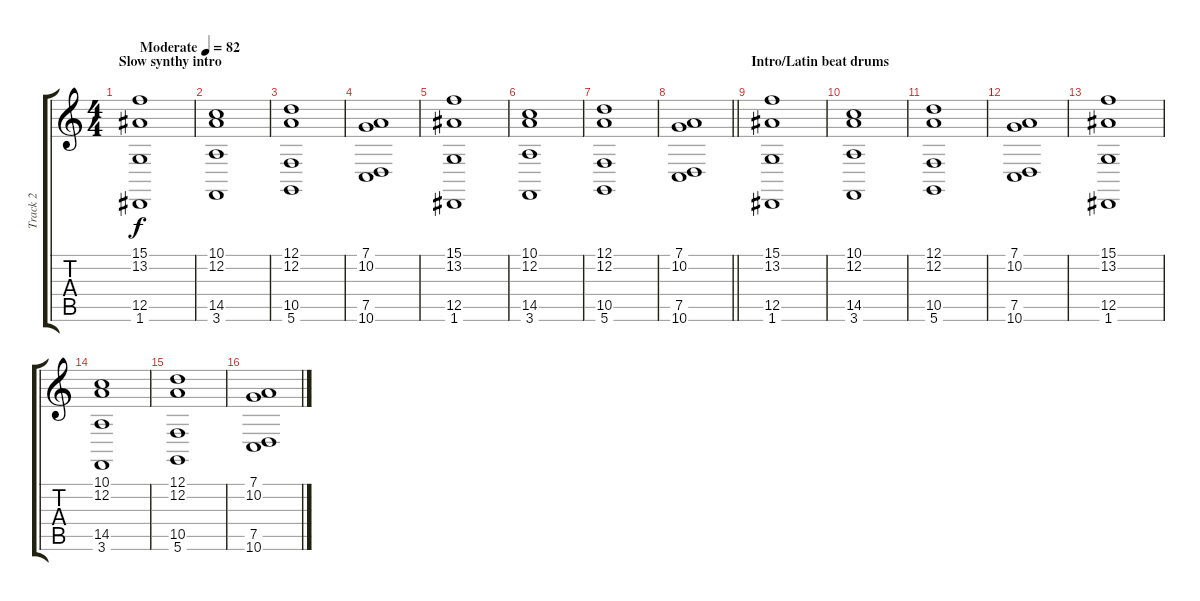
\track ("Track 2" "Track 2") {instrument pad2warm}
\staff {score tabs}
\tuning (D4 A3 F3 C3 G2 D2) {hide}
\ts (4 4)
\section ("" "Slow synthy intro")
\tempo (82 "Moderate")
\clef g2
\ks c
(15.1 13.2 12.5 1.6).1{dy f instrument pad2warm} |
(10.1 12.2 14.5 3.6).1 |
(12.1 12.2 10.5 5.6).1 |
(7.1 10.2 7.5 10.6).1 |
(15.1 13.2 12.5 1.6).1 |
(10.1 12.2 14.5 3.6).1 |
(12.1 12.2 10.5 5.6).1 |
\barLineRight lightlight
(7.1 10.2 7.5 10.6).1 |
\section ("" "Intro/Latin beat drums")
(15.1 13.2 12.5 1.6).1 |
(10.1 12.2 14.5 3.6).1 |
(12.1 12.2 10.5 5.6).1 |
(7.1 10.2 7.5 10.6).1 |
(15.1 13.2 12.5 1.6).1 |
(10.1 12.2 14.5 3.6).1 |
(12.1 12.2 10.5 5.6).1 |
(7.1 10.2 7.5 10.6).1
